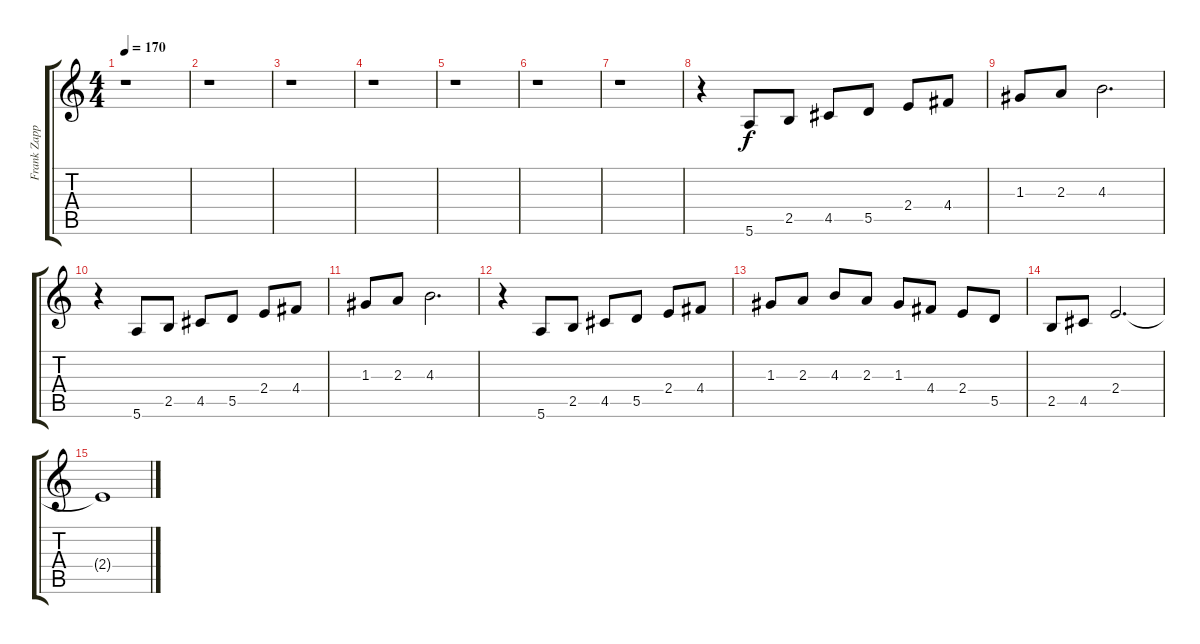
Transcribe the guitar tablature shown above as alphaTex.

\track ("Frank Zappa - Guitar" "Frank Zapp") {instrument electricguitarclean}
\staff {score tabs}
\tuning (E4 B3 G3 D3 A2 E2) {hide}
\ts (4 4)
\tempo 170
\clef g2
\ks c
r.1{dy f} |
r.1 |
r.1 |
r.1 |
r.1 |
r.1 |
r.1 |
r.4 5.6.8 2.5.8 4.5.8 5.5.8 2.4.8 4.4.8 |
1.3.8 2.3.8 4.3.2{d} |
r.4 5.6.8 2.5.8 4.5.8 5.5.8 2.4.8 4.4.8 |
1.3.8 2.3.8 4.3.2{d} |
r.4 5.6.8 2.5.8 4.5.8 5.5.8 2.4.8 4.4.8 |
1.3.8 2.3.8 4.3.8 2.3.8 1.3.8 4.4.8 2.4.8 5.5.8 |
2.5.8 4.5.8 2.4.2{d} |
2.4{t}.1
